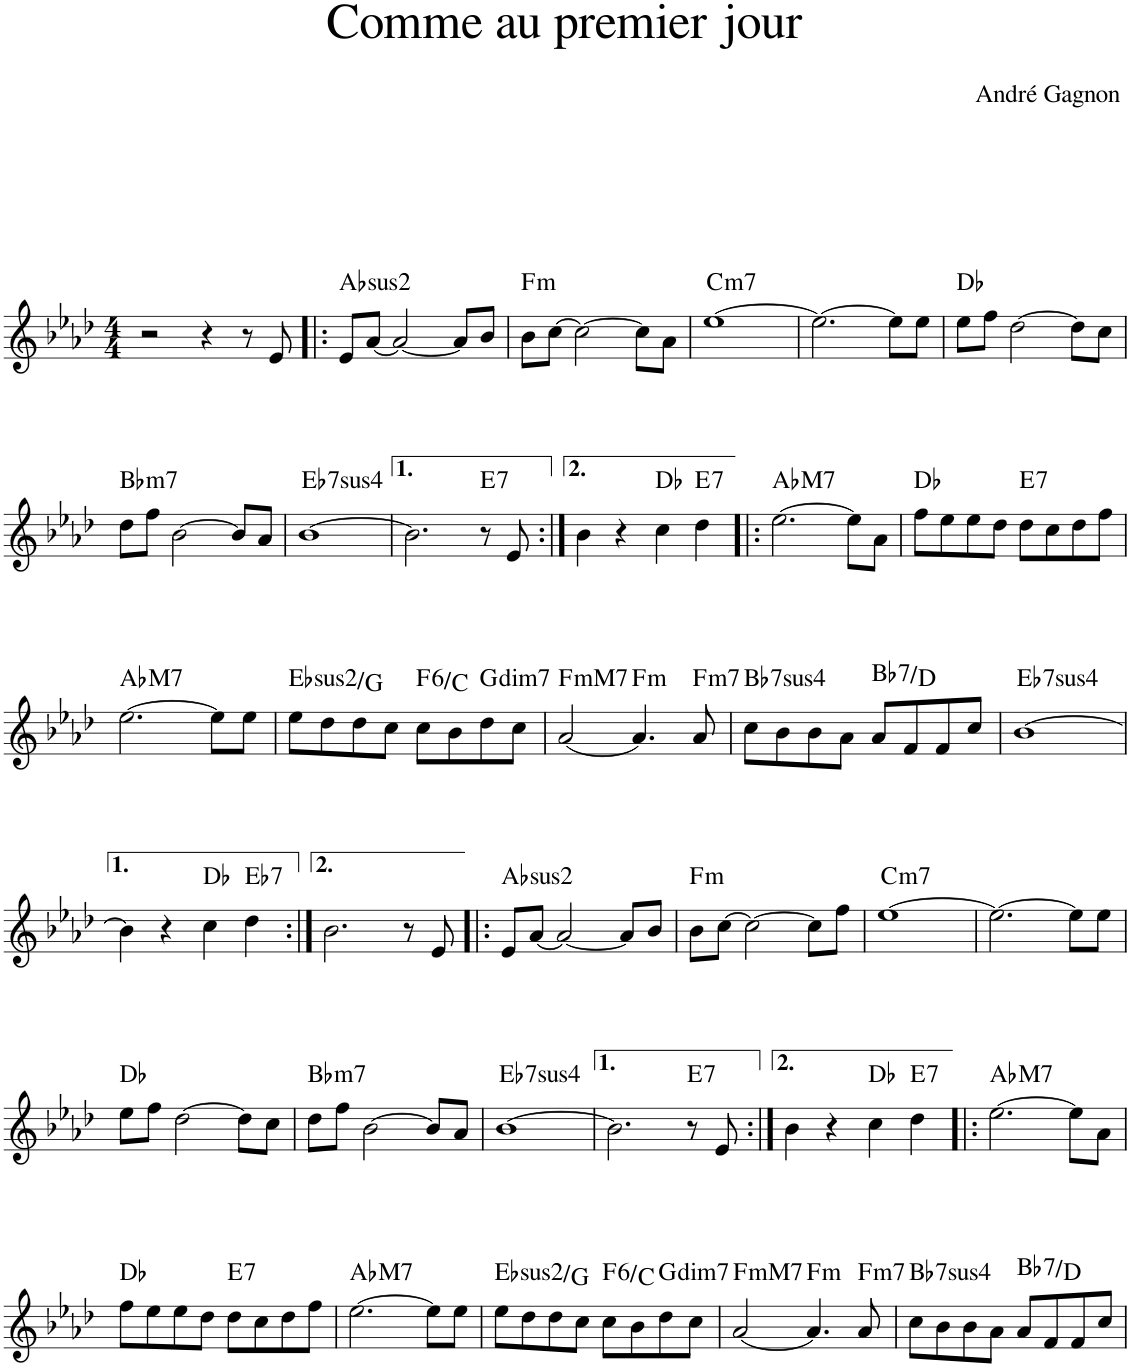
**kern	**harte
*part1	*part1
*staff1	*
*I"Piano	*
*I'Pno.	*
*clefG2	*
*k[b-e-a-d-]	*
*M4/4	*
=1	=1
2r	.
4r	.
8r	.
8e-/	.
=2!|:	=2!|:
!	!LO:H:kt=2
8e-/L	Ab:(1,2,5)
[8a-/J	.
2a-/_	.
8a-/L]	.
8b-/J	.
=3	=3
!	!LO:H:kt=m
8b-\L	F:min
[8cc\J	.
2cc\_	.
8cc\L]	.
8a-\J	.
=4	=4
!	!LO:H:kt=m7
[1ee-	C:min7
=5	=5
2.ee-\_	.
8ee-\L]	.
8ee-\J	.
=6	=6
8ee-\L	Db:maj
8ff\J	.
[2dd-\	.
8dd-\L]	.
8cc\J	.
!!LO:LB:g=z
=7	=7
!	!LO:H:kt=m7
8dd-\L	Bb:min7
8ff\J	.
[2b-\	.
8b-/L]	.
8a-/J	.
=8	=8
!	!LO:H:kt=74
[1b-	Eb:sus4(7)
=9	=9
2.b-\]	.
!	!LO:H:kt=7
8r	E:7
8e-/	.
=10:|!	=10:|!
4b-\	.
4r	.
4cc\	Db:maj
!	!LO:H:kt=7
4dd-\	E:7
=11!|:	=11!|:
!	!LO:H:kt=M7
[2.ee-\	Ab:maj7
8ee-\L]	.
8a-\J	.
=12	=12
8ff\L	Db:maj
8ee-\	.
8ee-\	.
8dd-\J	.
!	!LO:H:kt=7
8dd-\L	E:7
8cc\	.
8dd-\	.
8ff\J	.
!!LO:LB:g=z
=13	=13
!	!LO:H:kt=M7
[2.ee-\	Ab:maj7
8ee-\L]	.
8ee-\J	.
=14	=14
!	!LO:H:kt=2
8ee-\L	Eb:(1,2,5)/3
8dd-\	.
8dd-\	.
8cc\J	.
!	!LO:H:kt=6
8cc\L	F:maj6/5
8b-\	.
!	!LO:H:kt=dim7
8dd-\	G:dim7
8cc\J	.
=15	=15
!	!LO:H:kt=mM7
[2a-/	F:minmaj7
!	!LO:H:kt=m
4.a-/]	F:min
!	!LO:H:kt=m7
8a-/	F:min7
=16	=16
!	!LO:H:kt=74
8cc\L	Bb:sus4(7)
8b-\	.
8b-\	.
8a-\J	.
!	!LO:H:kt=7
8a-/L	Bb:7/3
8f/	.
8f/	.
8cc/J	.
=17	=17
!	!LO:H:kt=74
[1b-	Eb:sus4(7)
!!LO:LB:g=z
=18	=18
4b-\]	.
4r	.
4cc\	Db:maj
!	!LO:H:kt=7
4dd-\	Eb:7
=19:|!	=19:|!
2.b-\	.
8r	.
8e-/	.
=20!|:	=20!|:
!	!LO:H:kt=2
8e-/L	Ab:(1,2,5)
[8a-/J	.
2a-/_	.
8a-/L]	.
8b-/J	.
=21	=21
!	!LO:H:kt=m
8b-\L	F:min
[8cc\J	.
2cc\_	.
8cc\L]	.
8ff\J	.
=22	=22
!	!LO:H:kt=m7
[1ee-	C:min7
=23	=23
2.ee-\_	.
8ee-\L]	.
8ee-\J	.
!!LO:LB:g=z
=24	=24
8ee-\L	Db:maj
8ff\J	.
[2dd-\	.
8dd-\L]	.
8cc\J	.
=25	=25
!	!LO:H:kt=m7
8dd-\L	Bb:min7
8ff\J	.
[2b-\	.
8b-/L]	.
8a-/J	.
=26	=26
!	!LO:H:kt=74
[1b-	Eb:sus4(7)
=27	=27
2.b-\]	.
!	!LO:H:kt=7
8r	E:7
8e-/	.
=28:|!	=28:|!
4b-\	.
4r	.
4cc\	Db:maj
!	!LO:H:kt=7
4dd-\	E:7
=29!|:	=29!|:
!	!LO:H:kt=M7
[2.ee-\	Ab:maj7
8ee-\L]	.
8a-\J	.
!!LO:LB:g=z
=30	=30
8ff\L	Db:maj
8ee-\	.
8ee-\	.
8dd-\J	.
!	!LO:H:kt=7
8dd-\L	E:7
8cc\	.
8dd-\	.
8ff\J	.
=31	=31
!	!LO:H:kt=M7
[2.ee-\	Ab:maj7
8ee-\L]	.
8ee-\J	.
=32	=32
!	!LO:H:kt=2
8ee-\L	Eb:(1,2,5)/3
8dd-\	.
8dd-\	.
8cc\J	.
!	!LO:H:kt=6
8cc\L	F:maj6/5
8b-\	.
!	!LO:H:kt=dim7
8dd-\	G:dim7
8cc\J	.
=33	=33
!	!LO:H:kt=mM7
[2a-/	F:minmaj7
!	!LO:H:kt=m
4.a-/]	F:min
!	!LO:H:kt=m7
8a-/	F:min7
=34	=34
!	!LO:H:kt=74
8cc\L	Bb:sus4(7)
8b-\	.
8b-\	.
8a-\J	.
!	!LO:H:kt=7
8a-/L	Bb:7/3
8f/	.
8f/	.
8cc/J	.
=	=
*-	*-
